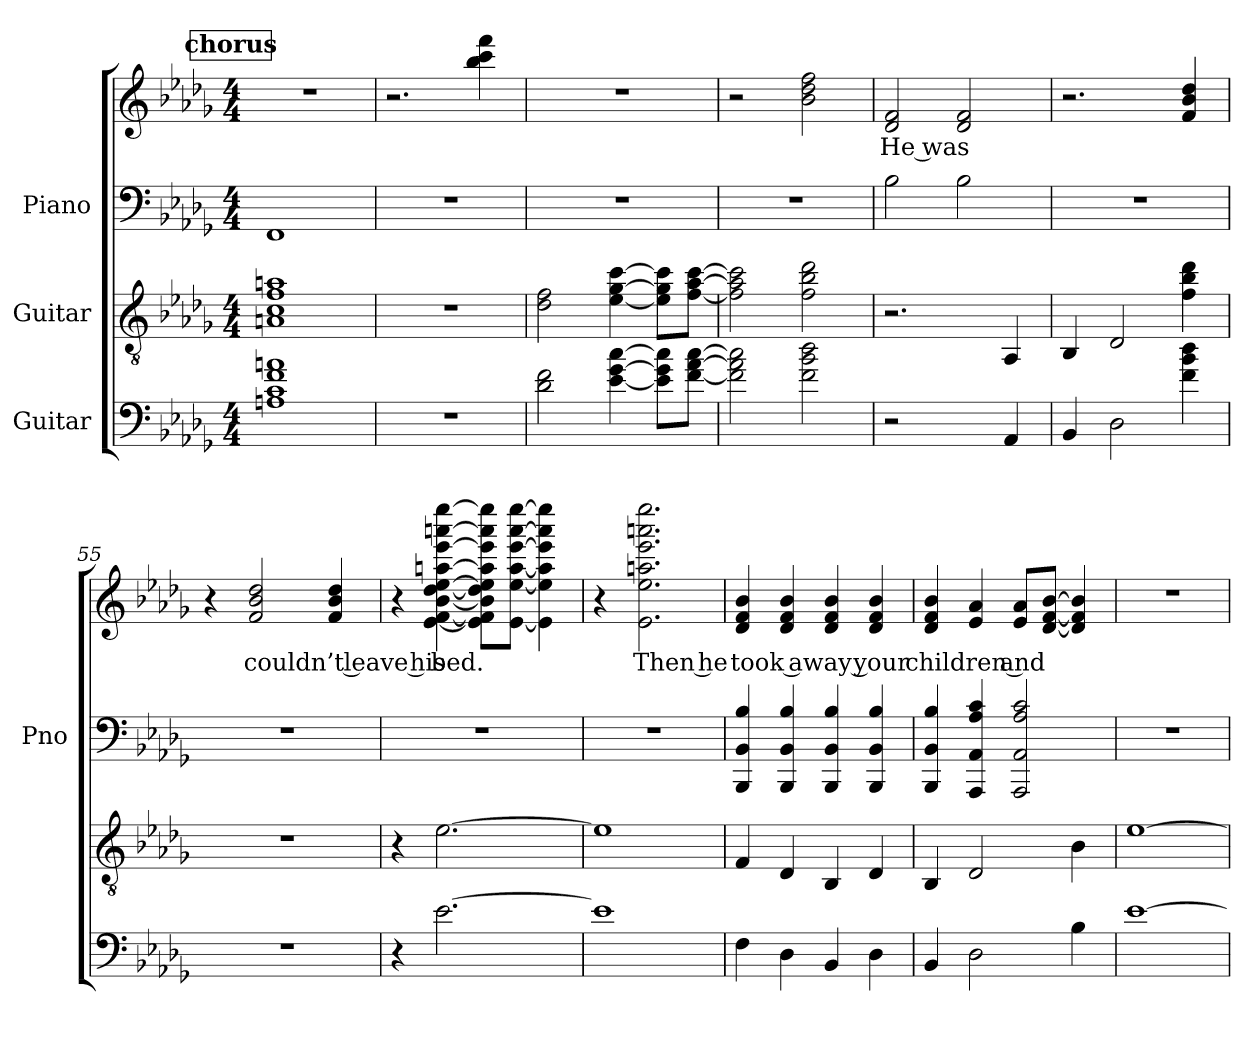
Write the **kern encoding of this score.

**kern	**kern	**kern	**kern	**text
*part3	*part2	*part1	*part1	*part1
*staff4	*staff3	*staff2	*staff1	*staff1
*I"Guitar	*I"Guitar	*I"Piano	*	*
*	*	*I'Pno	*	*
*	*clefGv2	*clefF4	*clefG2	*
*k[b-e-a-d-g-]	*k[b-e-a-d-g-]	*k[b-e-a-d-g-]	*k[b-e-a-d-g-]	*
*D-:	*D-:	*D-:	*D-:	*
*M4/4	*M4/4	*M4/4	*M4/4	*
!!LO:REH:place=s1:a:B:cj:fs=14:t=chorus
=49	=49	=49	=49	=49
!	!	!	!	!LO:LY:b
1A 1c 1f 1a	1An 1c 1f 1an	1FF	1r	So you
=50	=50	=50	=50	=50
!	!	!	!	!LO:LY:b
1r	1r	1r	2.r	ask me
.	.	.	4bb-\ 4ccc\ 4fff\	.
=51	=51	=51	=51	=51
!	!	!	!	!LO:LY:b
2d- 2f	2d-\ 2f\	1r	1r	who is Gary
[4e- [4g- [4cc	[4e-\ [4g-\ [4cc\	.	.	.
8e-]\ 8g-]\ 8cc]\L	8e-\] 8g-\] 8cc\]L	.	.	.
[8f\ [8a-\ [8cc\J	[8f\ [8a-\ [8cc\J	.	.	.
!!LO:LB:g=z
=52	=52	=52	=52	=52
!	!	!	!	!LO:LY:b
2f] 2a-] 2cc]	2f\] 2a-\] 2cc\]	1r	2r	Daniels
2f 2b- 2dd-	2f\ 2b-\ 2dd-\	.	2b-\ 2dd-\ 2ff\	.
=53	=53	=53	=53	=53
!LO:N:vis=2	!	!	!	!LO:LY:b
2.r	2.r	2B-\	2d-/ 2f/	He was
.	.	2B-\	2d-/ 2f/	.
4AA-	4AA-/	.	.	.
=54	=54	=54	=54	=54
!	!	!	!	!LO:LY:b
4BB-	4BB-/	1r	2.r	a man who
2D-	2D-/	.	.	.
4f 4b- 4dd-	4f\ 4b-\ 4dd-\	.	4f/ 4b-/ 4dd-/	.
=55	=55	=55	=55	=55
1r	1r	1r	4r	.
!	!	!	!	!LO:LY:b
.	.	.	2f/ 2b-/ 2dd-/	couldn’t leave his
.	.	.	4f/ 4b-/ 4dd-/	.
=56	=56	=56	=56	=56
4r	4r	1r	4r	.
!	!	!	!	!LO:LY:b
[2.e-	[2.e-\	.	[4e-\ [4f\ [4b-\ [4dd-\ [4ee-\ [4aan\ [4eee-\ [4aaan\ [4eeee-\	bed.
.	.	.	8e-\] 8f\] 8b-\] 8dd-\] 8ee-\] 8aa\] 8eee-\] 8aaa\] 8eeee-\]L	.
.	.	.	[8e-\ [8ee-\ [8aa\ [8eee-\ [8aaa\ [8eeee-\J	.
.	.	.	4e-\] 4ee-\] 4aa\] 4eee-\] 4aaa\] 4eeee-\]	.
=57	=57	=57	=57	=57
1e-]	1e-]	1r	4r	.
!	!	!	!	!LO:LY:b
.	.	.	2.e-\ 2.ee-\ 2.aan\ 2.eee-\ 2.aaan\ 2.eeee-\	Then he
!!LO:LB:g=z
=58	=58	=58	=58	=58
!	!	!	!	!LO:LY:b
4F	4F/	4BBB-/ 4BB-/ 4B-/	4d-/ 4f/ 4b-/	took away your
4D-	4D-/	4BBB-/ 4BB-/ 4B-/	4d-/ 4f/ 4b-/	.
4BB-	4BB-/	4BBB-/ 4BB-/ 4B-/	4d-/ 4f/ 4b-/	.
4D-	4D-/	4BBB-/ 4BB-/ 4B-/	4d-/ 4f/ 4b-/	.
=59	=59	=59	=59	=59
!	!	!	!	!LO:LY:b
4BB-	4BB-/	4BBB-/ 4BB-/ 4B-/	4d-/ 4f/ 4b-/	children and
2D-	2D-/	4AAA-/ 4AA-/ 4A-/ 4c/	4e-/ 4a-/	.
.	.	2AAA-/ 2AA-/ 2A-/ 2c/	8e-/ 8a-/L	.
.	.	.	[8d-/ [8f/ [8b-/J	.
4B-	4B-\	.	4d-/] 4f/] 4b-/]	.
=60	=60	=60	=60	=60
!	!	!	!	!LO:LY:b
[1e-	[1e-	1r	1r	now
=	=	=	=	=
*-	*-	*-	*-	*-
